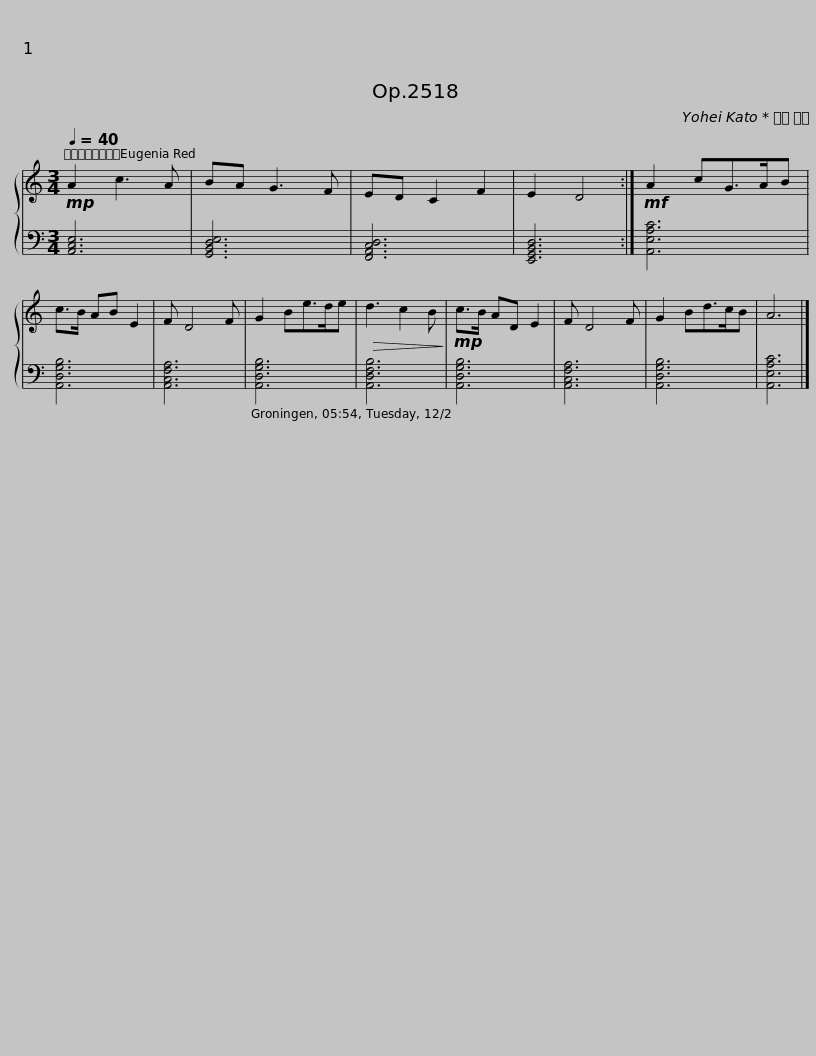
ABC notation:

X:1
%%score { 1 | 2 }
L:1/8
Q:1/4=40
M:3/4
I:linebreak $
K:C
V:1 treble
V:2 bass
V:1
!mp! A2 c3 A | BA G3 F | ED C2 F2 | E2 D4 :|!mf! A2 cG>AB | %5
 c>B AB E2 | F D4 F |$ G2 Be>de |!>(! d3 c2 B!>)! |!mp! c>B AD E2 | %10
 F D4 F | G2 Bd>cB | A6 |] %13
V:2
 [A,,C,E,]6 | [G,,B,,D,E,]6 | [F,,A,,C,D,]6 | [E,,G,,B,,D,]6 :| [A,,E,A,C]6 | %5
 [A,,D,G,B,]6 | [A,,C,F,A,]6 |$ [A,,D,G,B,]6 | [A,,D,F,B,]6 | [A,,D,G,B,]6 | %10
 [A,,C,F,A,]6 | [A,,D,G,B,]6 | [A,,E,A,C]6 |] %13
